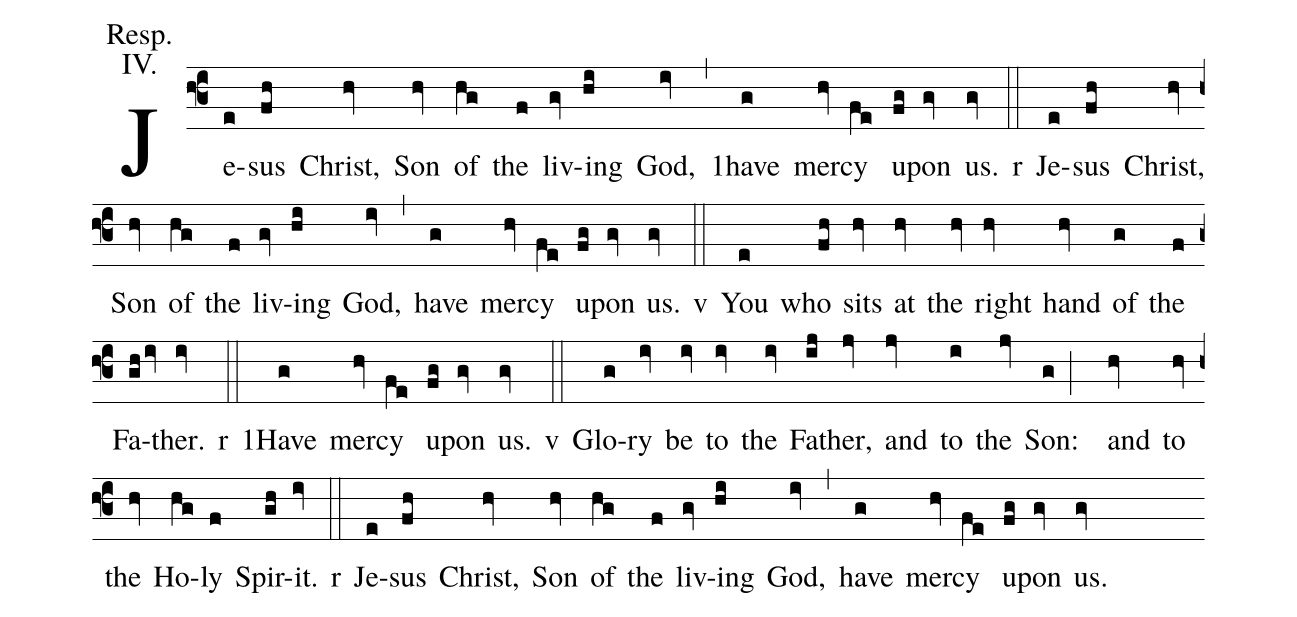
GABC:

annotation: Resp.;
annotation: IV.;
%%
(f3) Je(e)sus(fh) Christ,(hv) Son(hv) of(hg) the(f) liv(gv)ing(hi) God,(iv) (,) <sp>1</sp>have(g) mer(hv)cy(fe) u(fg)pon(gv) us.(gv)

<sp>r</sp>(::) Je(e)sus(fh) Christ,(hv) Son(hv) of(hg) the(f) liv(gv)ing(hi) God,(iv) (,) have(g) mer(hv)cy(fe) u(fg)pon(gv) us.(gv)

<sp>v</sp>(::) You(e) who(fh) sits(hv) at(hv) the(hv) right(hv) hand(hv) of(g) the(f) Fa(ghiv)ther.(iv)

<sp>r</sp>(::) <sp>1</sp>Have(g) mer(hv)cy(fe) u(fg)pon(gv) us.(gv)

<sp>v</sp>(::) Glo(g)ry(iv) be(iv) to(iv) the(iv) Fa(ij)ther,(jv) and(jv) to(i) the(jv) Son:(g;) and(hv) to(hv) the(hv) Ho(hg)ly(f) Spir(gh)it.(iv)

<sp>r</sp>(::) Je(e)sus(fh) Christ,(hv) Son(hv) of(hg) the(f) liv(gv)ing(hi) God,(iv) (,) have(g) mer(hv)cy(fe) u(fg)pon(gv) us.(gv)
